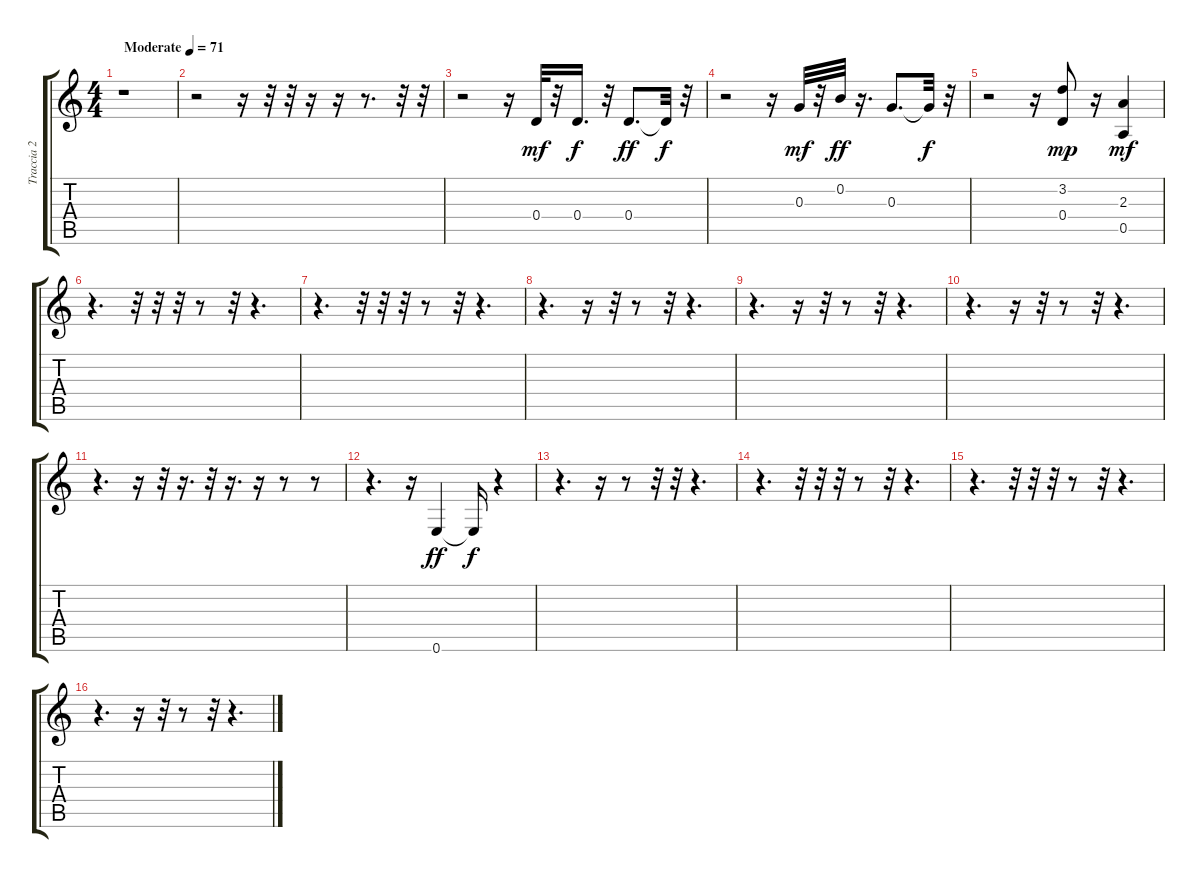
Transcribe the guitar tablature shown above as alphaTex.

\track ("Traccia 2" "Traccia 2") {instrument acousticbass}
\staff {score tabs}
\tuning (E4 B3 G3 D3 A2 E2) {hide}
\ts (4 4)
\tempo (71 "Moderate")
\clef g2
\ks c
r.1{dy mf instrument acousticbass} |
r.2 r.16 r.32 r.32 r.16 r.16 r.8{d} r.32 r.32 |
r.2 r.16 0.4.32 r.32 0.4.16{d dy f} r.32 0.4.8{d dy ff} 0.4{t}.32{dy f} r.32 |
r.2 r.16 0.3.32{dy mf} r.32 0.2.32{dy ff} r.16{d} 0.3.8{d} 0.3{t}.32{dy f} r.32 |
r.2 r.16 (3.2 0.4).8{dy mp} r.16 (2.3 0.5).4{dy mf} |
r.4{d} r.32 r.32 r.32 r.8 r.32 r.4{d} |
r.4{d} r.32 r.32 r.32 r.8 r.32 r.4{d} |
r.4{d} r.16 r.32 r.8 r.32 r.4{d} |
r.4{d} r.16 r.32 r.8 r.32 r.4{d} |
r.4{d} r.16 r.32 r.8 r.32 r.4{d} |
r.4{d} r.16 r.32 r.16{d} r.32 r.16{d} r.16 r.8 r.8 |
r.4{d} r.16 0.6.4{dy ff} 0.6{t}.16{dy f} r.4 |
r.4{d} r.16 r.8 r.32 r.32 r.4{d} |
r.4{d} r.32 r.32 r.32 r.8 r.32 r.4{d} |
r.4{d} r.32 r.32 r.32 r.8 r.32 r.4{d} |
r.4{d} r.16 r.32 r.8 r.32 r.4{d}
